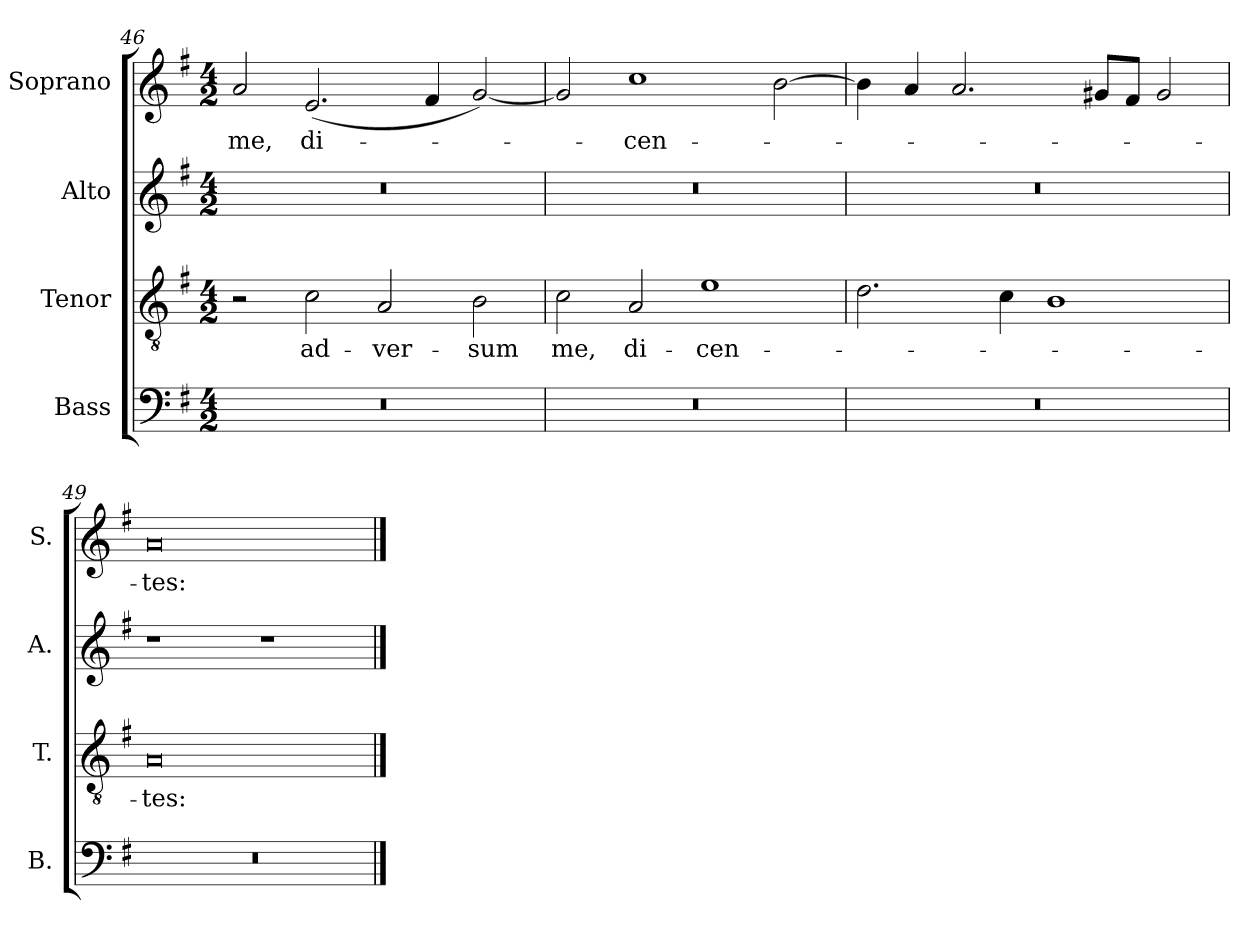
**kern	**kern	**text	**kern	**kern	**text
*part4	*part3	*part3	*part2	*part1	*part1
*staff4	*staff3	*staff3	*staff2	*staff1	*staff1
*I"Bass	*I"Tenor	*	*I"Alto	*I"Soprano	*
*I'B.	*I'T.	*	*I'A.	*I'S.	*
*clefF4	*clefGv2	*	*clefG2	*clefG2	*
*	*ITrd7c12	*	*	*	*
*k[f#]	*k[f#]	*	*k[f#]	*k[f#]	*
*G:	*G:	*	*G:	*G:	*
*M4/2	*M4/2	*	*M4/2	*M4/2	*
=46	=46	=46	=46	=46	=46
!LO:N:vis=1	!	!	!LO:N:vis=1	!	!
!	!	!	!	!	!LO:LY:b:color=#000000
0r	2r	.	0r	2ai/	me,
!	!	!LO:LY:b:color=#000000	!	!	!
!	!	!	!	!	!LO:LY:b:color=#000000
.	2Ci\	ad-	.	(2.ei/	di-
!	!	!LO:LY:b:color=#000000	!	!	!
.	2AAi/	-ver-	.	.	.
.	.	.	.	4f#i/	.
!	!	!LO:LY:b:color=#000000	!	!	!
.	2BBi\	-sum	.	[2gi/)	.
=47	=47	=47	=47	=47	=47
!LO:N:vis=1	!	!	!	!	!
!	!	!LO:LY:b:color=#000000	!LO:N:vis=1	!	!
0r	2Ci\	me,	0r	2gi/]	.
!	!	!LO:LY:b:color=#000000	!	!	!
!	!	!	!	!	!LO:LY:b:color=#000000
.	2AAi/	di-	.	1cci	-cen-
!	!	!LO:LY:b:color=#000000	!	!	!
.	1Ei	-cen-	.	.	.
.	.	.	.	[2bi\	.
=48	=48	=48	=48	=48	=48
!LO:N:vis=1	!	!	!LO:N:vis=1	!	!
0r	2.Di\	.	0r	4bi\]	.
.	.	.	.	4ai/	.
.	.	.	.	2.ai/	.
.	4Ci\	.	.	.	.
.	1BBi	.	.	.	.
.	.	.	.	8g#Xi/L	.
.	.	.	.	8f#i/J	.
.	.	.	.	2g#i/	.
=49	=49	=49	=49	=49	=49
!LO:N:vis=1	!	!	!	!	!
!	!	!LO:LY:b:color=#000000	!	!	!
!	!	!	!	!	!LO:LY:b:color=#000000
0r	0AAi	-tes:	1r	0ai	-tes:
.	.	.	1r	.	.
==	==	==	==	==	==
*-	*-	*-	*-	*-	*-
